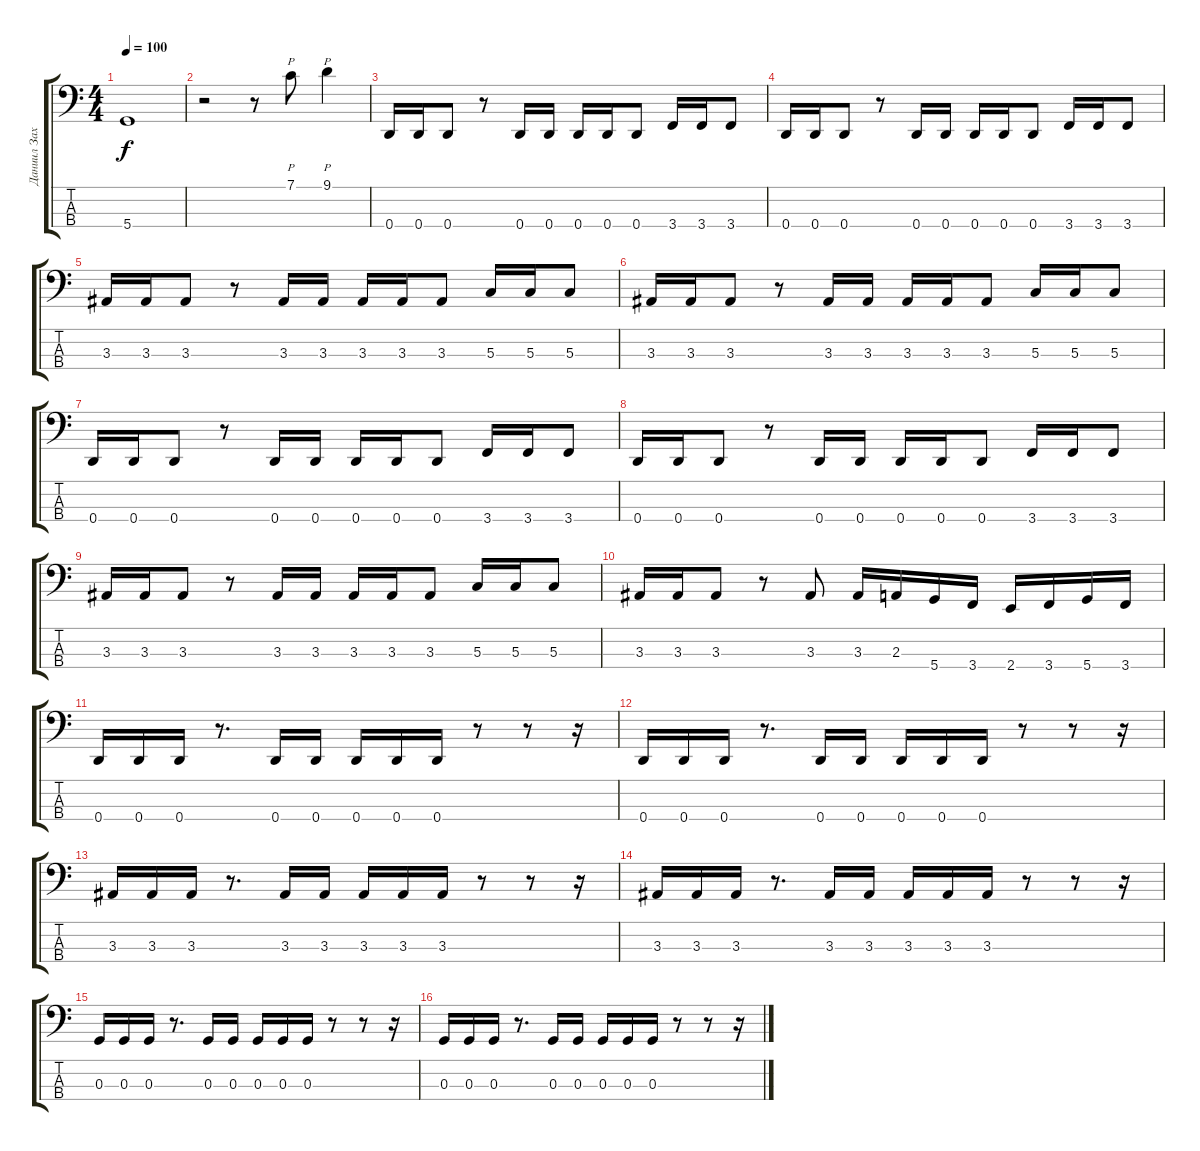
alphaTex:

\track ("Даниил Захаренков" "Даниил Зах") {instrument electricbasspick}
\staff {score tabs}
\tuning (F2 C2 G1 D1) {hide}
\ts (4 4)
\tempo 100
\clef f4
\ks c
5.4.1{dy f} |
r.2 r.8 7.1.8{p instrument slapbass1} 9.1.4{p} |
0.4.16{instrument electricbassfinger} 0.4.16 0.4.8 r.8 0.4.16 0.4.16 0.4.16 0.4.16 0.4.8 3.4.16 3.4.16 3.4.8 |
0.4.16 0.4.16 0.4.8 r.8 0.4.16 0.4.16 0.4.16 0.4.16 0.4.8 3.4.16 3.4.16 3.4.8 |
3.3.16 3.3.16 3.3.8 r.8 3.3.16 3.3.16 3.3.16 3.3.16 3.3.8 5.3.16 5.3.16 5.3.8 |
3.3.16 3.3.16 3.3.8 r.8 3.3.16 3.3.16 3.3.16 3.3.16 3.3.8 5.3.16 5.3.16 5.3.8 |
0.4.16 0.4.16 0.4.8 r.8 0.4.16 0.4.16 0.4.16 0.4.16 0.4.8 3.4.16 3.4.16 3.4.8 |
0.4.16 0.4.16 0.4.8 r.8 0.4.16 0.4.16 0.4.16 0.4.16 0.4.8 3.4.16 3.4.16 3.4.8 |
3.3.16 3.3.16 3.3.8 r.8 3.3.16 3.3.16 3.3.16 3.3.16 3.3.8 5.3.16 5.3.16 5.3.8 |
3.3.16 3.3.16 3.3.8 r.8 3.3.8 3.3.16 2.3.16 5.4.16 3.4.16 2.4.16 3.4.16 5.4.16 3.4.16 |
0.4.16 0.4.16 0.4.16 r.8{d} 0.4.16 0.4.16 0.4.16 0.4.16 0.4.16 r.8 r.8 r.16 |
0.4.16 0.4.16 0.4.16 r.8{d} 0.4.16 0.4.16 0.4.16 0.4.16 0.4.16 r.8 r.8 r.16 |
3.3.16 3.3.16 3.3.16 r.8{d} 3.3.16 3.3.16 3.3.16 3.3.16 3.3.16 r.8 r.8 r.16 |
3.3.16 3.3.16 3.3.16 r.8{d} 3.3.16 3.3.16 3.3.16 3.3.16 3.3.16 r.8 r.8 r.16 |
0.3.16 0.3.16 0.3.16 r.8{d} 0.3.16 0.3.16 0.3.16 0.3.16 0.3.16 r.8 r.8 r.16 |
0.3.16 0.3.16 0.3.16 r.8{d} 0.3.16 0.3.16 0.3.16 0.3.16 0.3.16 r.8 r.8 r.16
